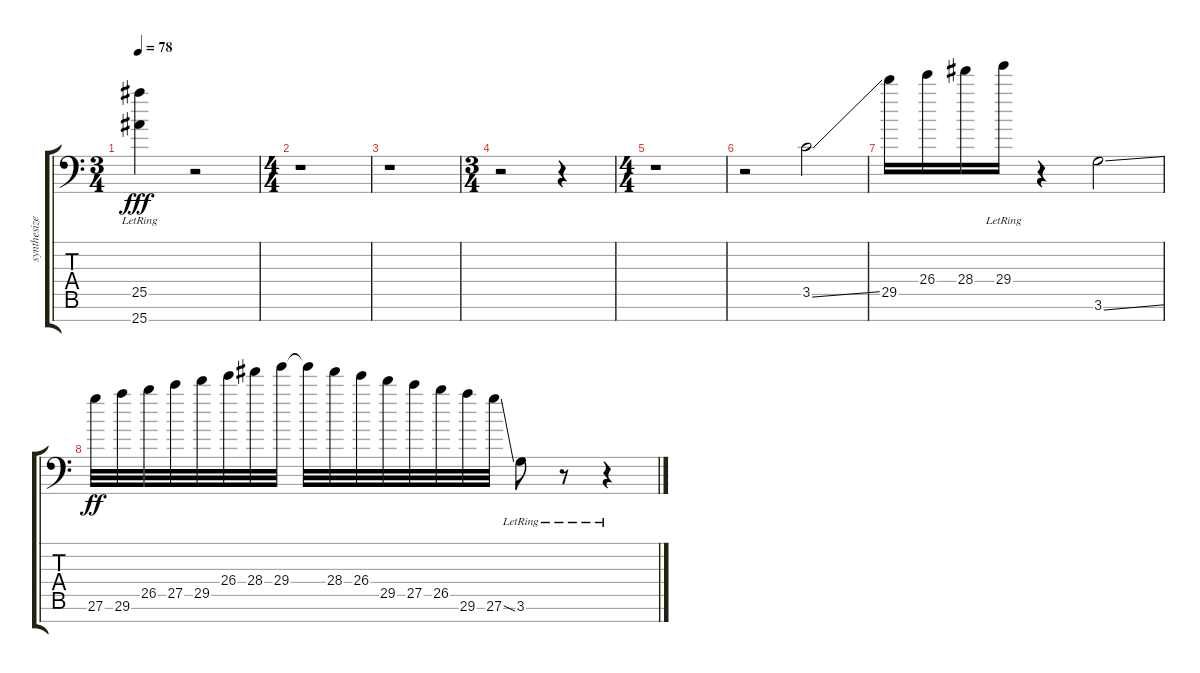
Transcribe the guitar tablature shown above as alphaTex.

\track ("synthesizer" "synthesize") {instrument acousticguitarnylon}
\staff {score tabs}
\tuning (E4 B3 G3 D3 A2 E2 A1) {hide}
\ts (3 4)
\tempo 78
\clef f4
\ks c
(25.5{lr} 25.7{lr}).4{dy fff} r.2 |
\ts (4 4)
r.1 |
r.1 |
\ts (3 4)
r.2 r.4 |
\ts (4 4)
r.1 |
r.2 3.5{ss}.2 |
29.5.16 26.4.16 28.4.16 29.4{lr}.16 r.4 3.6{ss}.2 |
27.6.32{dy ff} 29.6.32 26.5.32 27.5.32 29.5.32 26.4.32 28.4.32 29.4.32 29.4{t}.32 28.4.32 26.4.32 29.5.32 27.5.32 26.5.32 29.6.32 27.6{ss}.32 3.6{lr}.8 r.8 r.4
